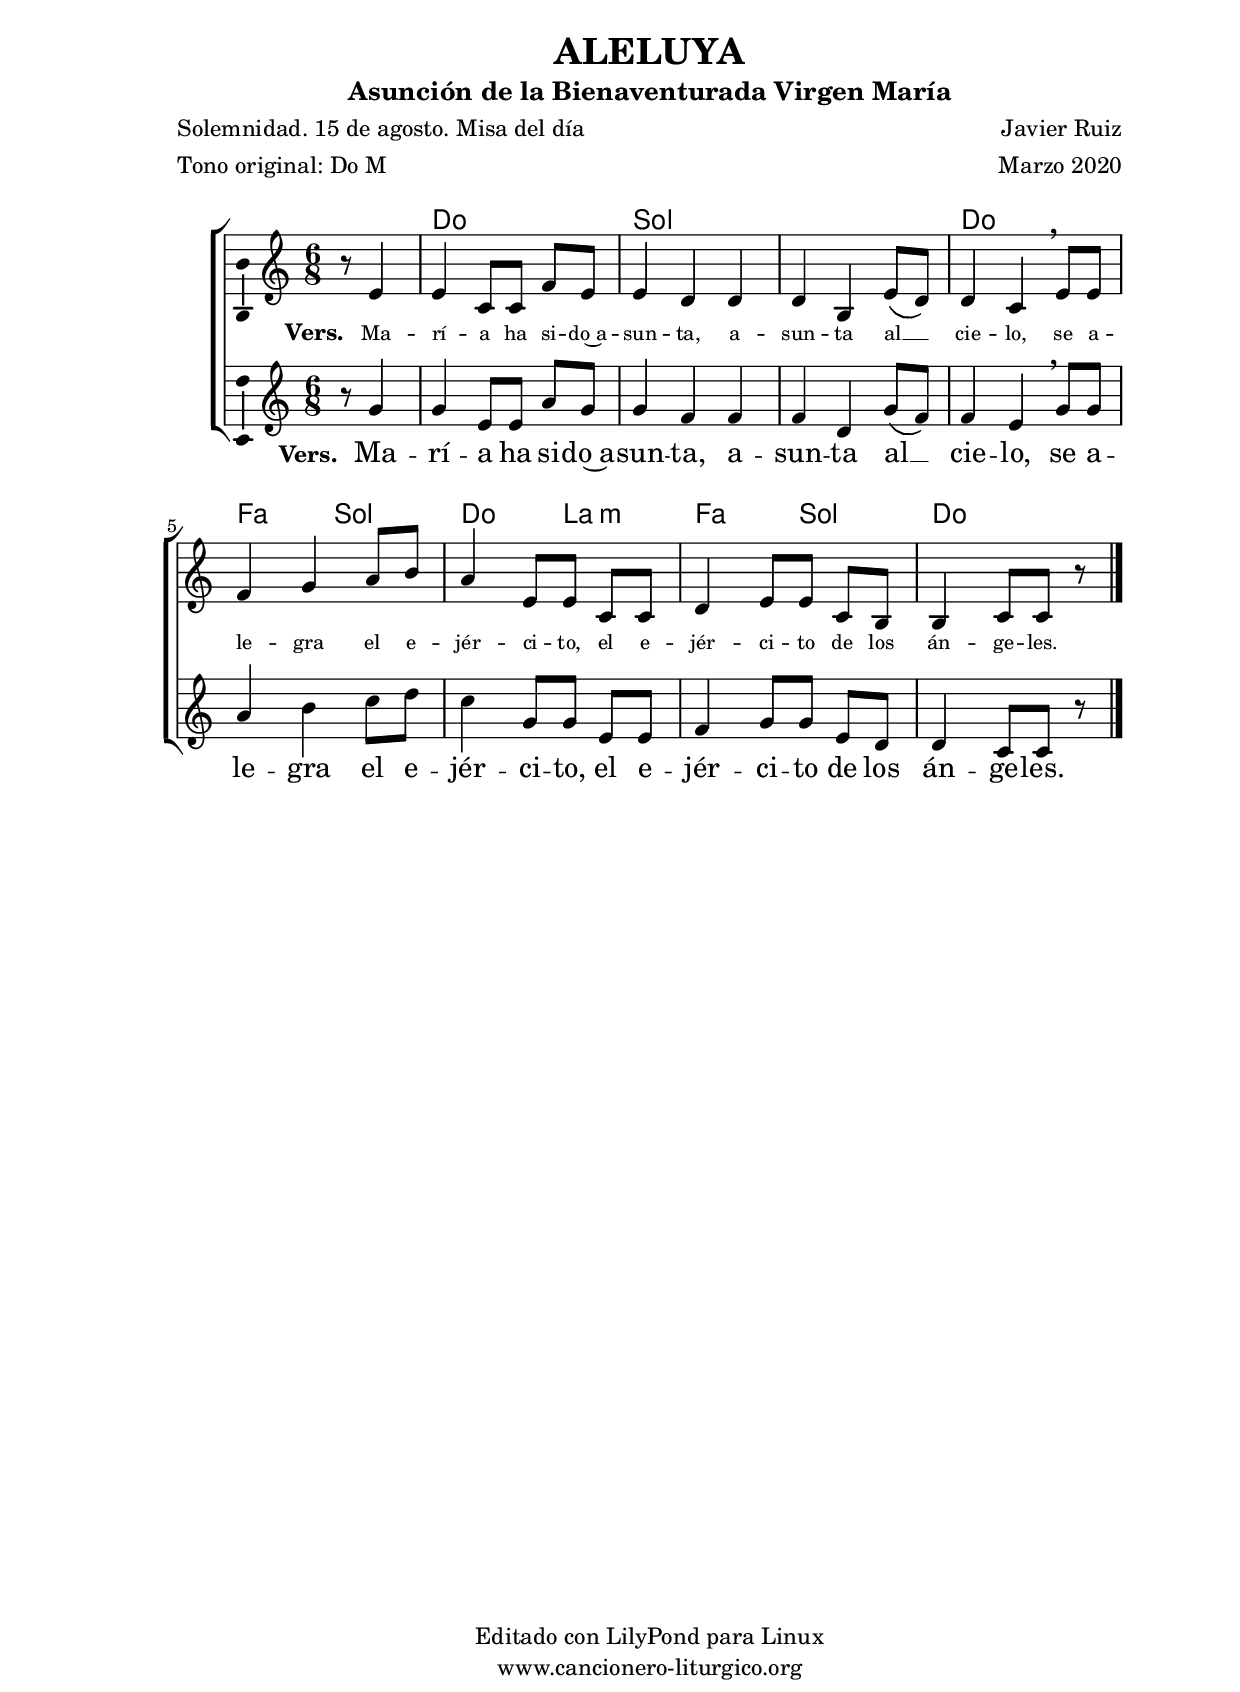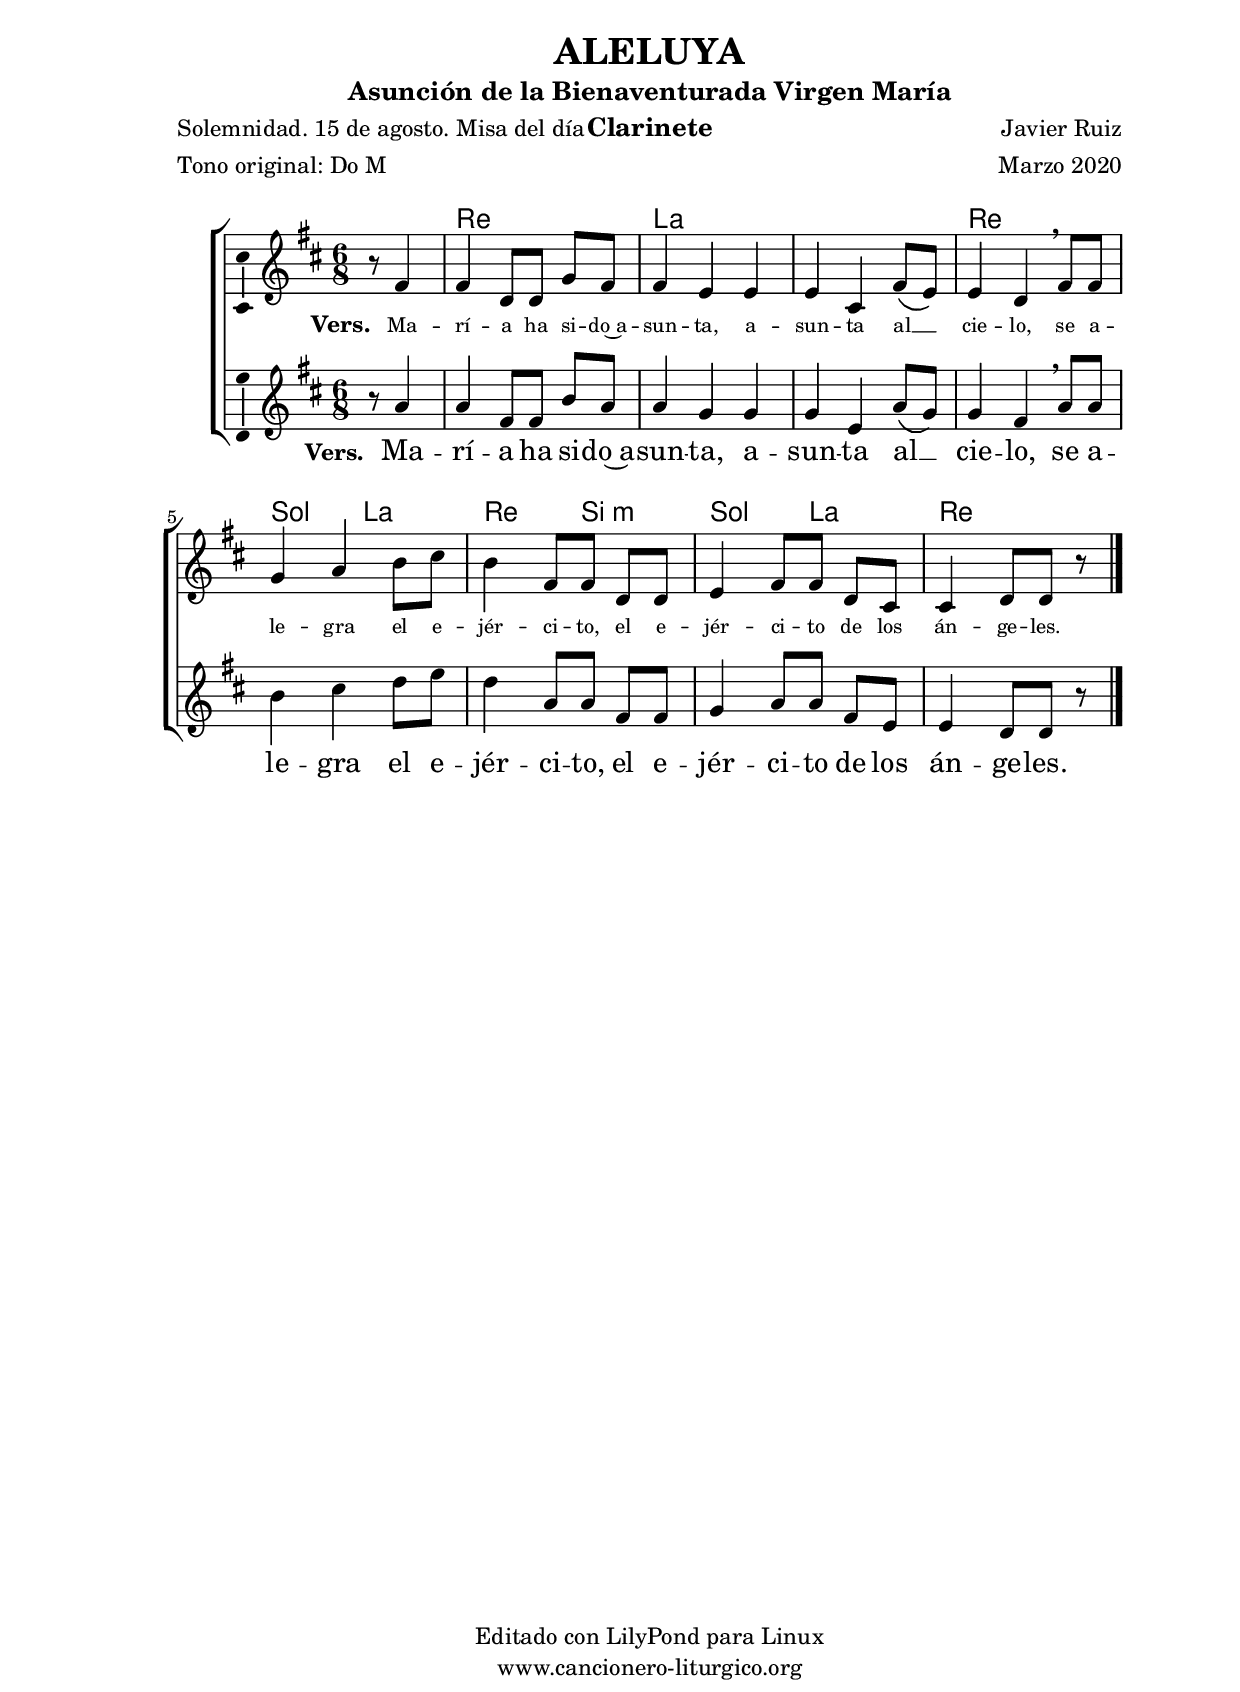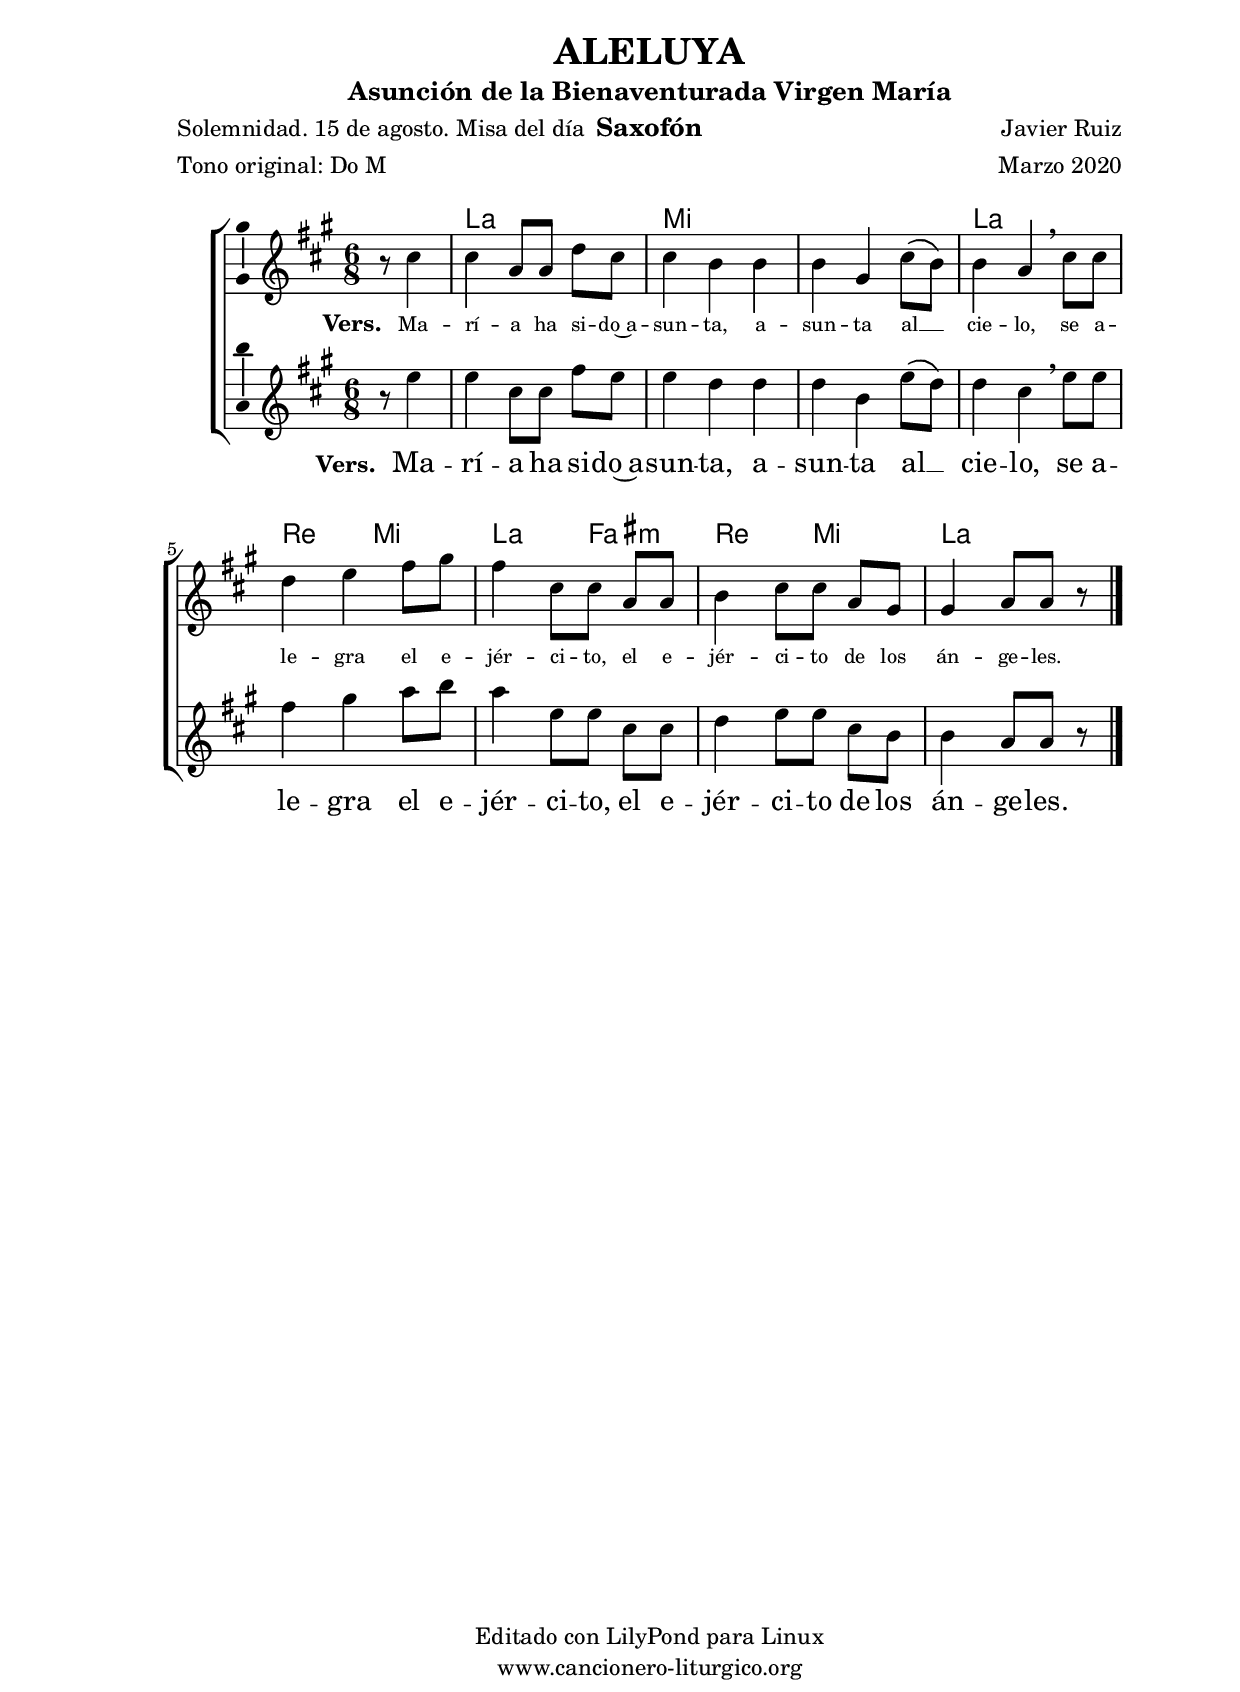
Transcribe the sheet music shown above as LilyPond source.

%
%para convertir .midi en .wav:
%timidity filename.midi -Ow -o finename.wav
%
%
%Para convertir de .wav a .mp3:
%lame -h -m j filename.wav
%
%
%para escuchar el midi:
%timidity nombrefichero.midi
%


%versión de lilypond para la que se ha escrito esta partitura:
\version "2.16.0"

	%Tamaño papel
	#(set-default-paper-size "a4")
	%Tamaño partitura
	#(set-global-staff-size 20)
	%No responde al pulsar sobre una nota
	#(ly:set-option 'point-and-click #f)

%parámetros del encabezamiento:
\header {
	title = "ALELUYA"
	subtitle = "Asunción de la Bienaventurada Virgen María"
	composer = "Javier Ruiz"
	poet = "Solemnidad. 15 de agosto. Misa del día"
	meter = "Tono original: Do M"
	arranger = "Marzo 2020"
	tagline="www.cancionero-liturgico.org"
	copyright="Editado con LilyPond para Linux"
	tiempo = "Ordinario"
	usos = "Aleluya"
	letra = "Aleluya. María ha sido asunta, asunta al cielo, se alegra el ejército, el ejército de los ángeles."
	}

%parámetros asociados al papel:
\paper  {
	oddHeaderMarkup = \markup {\fill-line { \on-the-fly #not-first-page \fromproperty #'header:title \on-the-fly #not-first-page \fromproperty #'header:composer }}
	evenHeaderMarkup = \markup {\fill-line { \fromproperty #'header:composer \fromproperty #'header:title }}
	#(set-paper-size "a4")
	print-page-number = ##f
	first-page-number = 1
	print-first-page-number = ##f
%	head-separation = 3.0 \cm
	top-margin = 1.5 \cm
%	top-margin = 2.0 \cm
%%%	bottom-margin = 0.5\cm
	bottom-margin = 0.2\cm
	left-margin = 3.0 \cm
	line-width = 16.0 \cm 
	indent = 8\mm
	interscoreline = 2.\mm
	between-system-space = 15\mm
%	para que las partituras no llenen la hoja:
	ragged-bottom = ##t
%	idem para la última hoja:
	ragged-last-bottom = ##f
%	para que las partituras llenen el ancho del papel:
	ragged-last = ##f
	after-title-space = 2.5 \cm
%page-count=2
system-count=2

	%Flexible Vertical Spacing
%	markup-markup-spacing =
%	#'((basic-distance . 15) (minimum-distance . 15) (padding . 3))
	markup-system-spacing =
	#'((basic-distance . 15) (minimum-distance . 15) (padding . 3))
	system-system-spacing =
	#'((basic-distance . 15) (minimum-distance . 15) (padding . 3))
	score-system-spacing =
	#'((basic-distance . 15) (minimum-distance . 15) (padding . 5))
%	top-system-spacing = % header
%	#'((basic-distance . 8) (minimum-distance . 0) (padding . 0))
%	top-markup-spacing =
%	#'((basic-distance . 20) (minimum-distance . 20) (padding . 0))
	last-bottom-spacing = % footer
	#'((basic-distance . 5) (minimum-distance . 5) (padding . 0))
%	score-markup-spacing =
%	#'((basic-distance . 16) (minimum-distance . 13) (padding . 0))

	}


%parámetros que afectan a toda la partitura:
global =  {
	%clave de sol (G):
	\clef G
	%armadura:
%	\transpose ees f
	\key c \major
	\tempo 4.=60
	\set Score.tempoHideNote = ##t
	}


acordes = {
	\italianChords
	\chordmode {
%	\transpose ees f
{

s4.
c4. c g g g g c c f g c a:m f g c c4

	}
	}
}


melodiatrompeta = 
%	\transpose ees f
{

	\relative c''{
	\time 6/8

\partial4.
r4.
r2.
r8 g16 a b c d4.
r2.
r8 c16 d e f g4.
r2.
r8 c,16 b a g a4.
r2.
r8 c16 d c b c4

}
	\bar "|."
	}


melodiatres = 
%	\transpose ees f
{

	\relative c'{
	\time 6/8

\partial4.
r8 e4
e4 c8 [c] f8 e
e4 d4 \noBeam d4
d4 b4 e8 \(d\)
d4 c4 \breathe e8 e8
f4 g4 a8 b
a4 e8 [e] c8 c
d4 e8 [e] c8 b
b4 c8 [c] r8

}

	\bar "|."
	}


melodiabajo = 
%	\transpose ees f
{

	%clave de fa (F):
	\clef F

	\relative c{
	\time 6/8

\partial4.
r4.
c4 c8 c4.
g4 g8 g4.
g4 g8 g4.
c4 c8 c4.
f4 f8 g4 g8
c,4 c8 a4 a8
f'4 f8 g4 g8
c,4 c8 c4

}

	\bar "|."
	}


melodia = 
%	\transpose ees f
{

	\relative c'{
	\time 6/8

\partial4.
r8 g'4
g4 e8 [e] \noBeam a8 [g]
g4 f4 f
f4 d \noBeam g8 \([f]\)
f4 e4 \breathe g8 g
a4 b c8 [d]
c4 g8 [g] \noBeam e8 [e]
f4 g8 [g] \noBeam e8 [d]
d4 c8 [c] r8

}

	\bar "|."
	}


texto = \lyricmode {
\set stanza =#"Vers. "
Ma -- rí -- a ha si -- do~a -- sun -- ta, a -- sun -- ta al __ _ cie -- lo,
se a -- le -- gra el e -- jér -- ci -- to,
el e -- jér -- ci -- to de los án -- ge -- les.
	}

textotres = \lyricmode {
\override LyricText #'font-size = #-1
\set stanza =#"Vers. "
Ma -- rí -- a ha si -- do~a -- sun -- ta, a -- sun -- ta al __ _ cie -- lo,
se a -- le -- gra el e -- jér -- ci -- to,
el e -- jér -- ci -- to de los án -- ge -- les.
	}


acordesStaff = \context ChordNames = acordesStaff <<
	\set chordChanges = ##t
	\acordes
	>>

voztrompetaStaff = \context Voice = voztrompetaStaff
<<
	\override Staff.StaffSymbol #'staff-space = #(magstep -0.35)
	\set Staff.midiInstrument = #"trumpet"
	\set Staff.midiMinimumVolume = #0.4
	\set Staff.midiMaximumVolume = #0.6
	\global
	\melodiatrompeta
	>>

voztresStaff = \context Voice = voztresStaff
\with {\consists "Ambitus_engraver"}
<<
%	\override Staff.StaffSymbol #'staff-space = #(magstep -0.35)
	\set Staff.midiInstrument = #"violin"
	\set Staff.midiMinimumVolume = #0.6
	\set Staff.midiMaximumVolume = #0.8
	\global
	\relative c' \melodiatres
	>>

vozStaff = \context Voice = vozStaff
\with {\consists "Ambitus_engraver"}
<<
%	\set Staff.instrumentName = ""
%	\set Staff.shortInstrumentName = ""
%	\set Staff.midiInstrument = #"clarinet"
%	\set Staff.midiInstrument = #"cello"
	\set Staff.midiInstrument = #"flute"
%	\set Staff.midiInstrument = #"electric guitar (jazz)"
%	\set Staff.midiInstrument = #"english horn"
%	\set Staff.midiInstrument = #"violin"
%	\set Staff.midiInstrument = #"glockenspiel"
	\set Staff.midiMinimumVolume = #0.8
	\set Staff.midiMaximumVolume = #1.0
	\global
	\melodia
	>>

vozbajoStaff = \context Voice = vozbajoStaff
<<
	\override Staff.StaffSymbol #'staff-space = #(magstep -0.35)
	\set Staff.midiInstrument = #"english horn"
	\set Staff.midiMinimumVolume = #0.6
	\set Staff.midiMaximumVolume = #0.8
	\global
	\melodiabajo
	>>

textoStaff = \context Lyrics = textoStaff <<
	\lyricsto vozStaff \texto
	>>

textotresStaff = \context Lyrics = textotresStaff <<
	\lyricsto voztresStaff \textotres
	>>


\book {
	\score {
		<<
		\context ChoirStaff {
%			\override StaffGroup.SystemStartBracket #'collapse-height = #1
%			\override Score.SystemStartBar #'collapse-height = #1
			<<
			\acordesStaff
%			\voztrompetaStaff
			\voztresStaff
			\textotresStaff
			\vozStaff
			\textoStaff
%			\vozbajoStaff
			>>
			}
		>>
		\layout {
	    		\context {
				\Lyrics
				\override LyricText #'font-size = #2
				}
	   		 \context {
				\Score
				\override StaffSymbol #'staff-space = #(magstep +3)
				}
			}
		}
	\score {
		\unfoldRepeats
		<<
		\context ChoirStaff {
			<<
			\acordesStaff
			\voztrompetaStaff
			\voztresStaff
			\vozStaff
			\vozbajoStaff
			>>
			}
		>>
		\midi {
	  		\context {
	  			\Score
				tempoWholesPerMinute = #(ly:make-moment 70 4)
				}
			}
		}
	}


%Partitura para clarinete
#(define output-suffix "C")
\book {
	\header{
		instrument = "Clarinete"
		}
	\score {
		<<
		\context ChoirStaff {
%			\override StaffGroup.SystemStartBracket #'collapse-height = #1
%			\override Score.SystemStartBar #'collapse-height = #1
\transpose c d
			<<
			\acordesStaff
%			\voztrompetaStaff
			\voztresStaff
			\textotresStaff
			\vozStaff
			\textoStaff
%			\vozbajoStaff
			>>
			}
		>>
		\layout {
	    		\context {
				\Lyrics
				\override LyricText #'font-size = #2
				}
	   		 \context {
				\Score
				\override StaffSymbol #'staff-space = #(magstep +3)
				}
			}
		}
	}


%Partitura para saxofón
#(define output-suffix "S")
\book {
	\header{
		instrument = "Saxofón"
		}
	\score {
		<<
		\context ChoirStaff {
%			\override StaffGroup.SystemStartBracket #'collapse-height = #1
%			\override Score.SystemStartBar #'collapse-height = #1
\transpose c a
			<<
			\acordesStaff
%			\voztrompetaStaff
			\voztresStaff
			\textotresStaff
			\vozStaff
			\textoStaff
%			\vozbajoStaff
			>>
			}
		>>
		\layout {
	    		\context {
				\Lyrics
				\override LyricText #'font-size = #2
				}
	   		 \context {
				\Score
				\override StaffSymbol #'staff-space = #(magstep +3)
				}
			}
		}
	}


